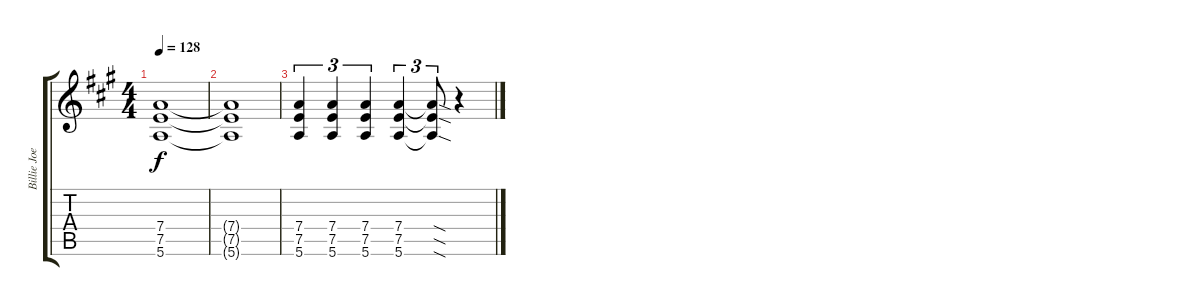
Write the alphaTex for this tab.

\track ("Billie Joe Rhythm" "Billie Joe") {instrument overdrivenguitar}
\staff {score tabs}
\tuning (E4 B3 G3 D3 A2 E2) {hide}
\ts (4 4)
\tempo 128
\clef g2
\ks a
(7.4{t} 7.5{t} 5.6{t}).1{dy f} |
(7.4{t} 7.5{t} 5.6{t}).1 |
(7.4 7.5 5.6).4{tu (3 2) volume 13} (7.4 7.5 5.6).4{tu (3 2)} (7.4 7.5 5.6).4{tu (3 2)} (7.4 7.5 5.6).4{tu (3 2)} (7.4{sod t} 7.5{sod t} 5.6{sod t}).8{tu (3 2)} r.4
